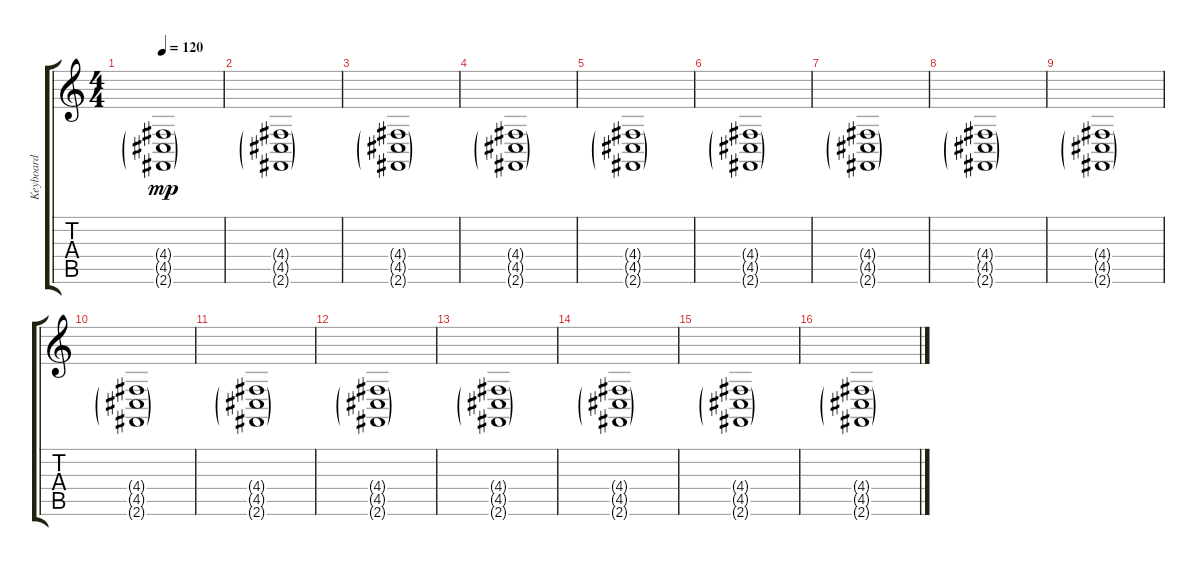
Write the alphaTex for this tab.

\track ("Keyboard" "Keyboard") {instrument stringensemble1}
\staff {score tabs}
\tuning (E4 B3 G3 D3 A2 E2) {hide}
\ts (4 4)
\tempo 120
\clef g2
\ks c
(4.4{g} 4.5{g} 2.6{g}).1{dy mp} |
(4.4{g} 4.5{g} 2.6{g}).1 |
(4.4{g} 4.5{g} 2.6{g}).1 |
(4.4{g} 4.5{g} 2.6{g}).1 |
(4.4{g} 4.5{g} 2.6{g}).1 |
(4.4{g} 4.5{g} 2.6{g}).1 |
(4.4{g} 4.5{g} 2.6{g}).1 |
(4.4{g} 4.5{g} 2.6{g}).1 |
(4.4{g} 4.5{g} 2.6{g}).1 |
(4.4{g} 4.5{g} 2.6{g}).1 |
(4.4{g} 4.5{g} 2.6{g}).1 |
(4.4{g} 4.5{g} 2.6{g}).1 |
(4.4{g} 4.5{g} 2.6{g}).1 |
(4.4{g} 4.5{g} 2.6{g}).1 |
(4.4{g} 4.5{g} 2.6{g}).1 |
(4.4{g} 4.5{g} 2.6{g}).1
